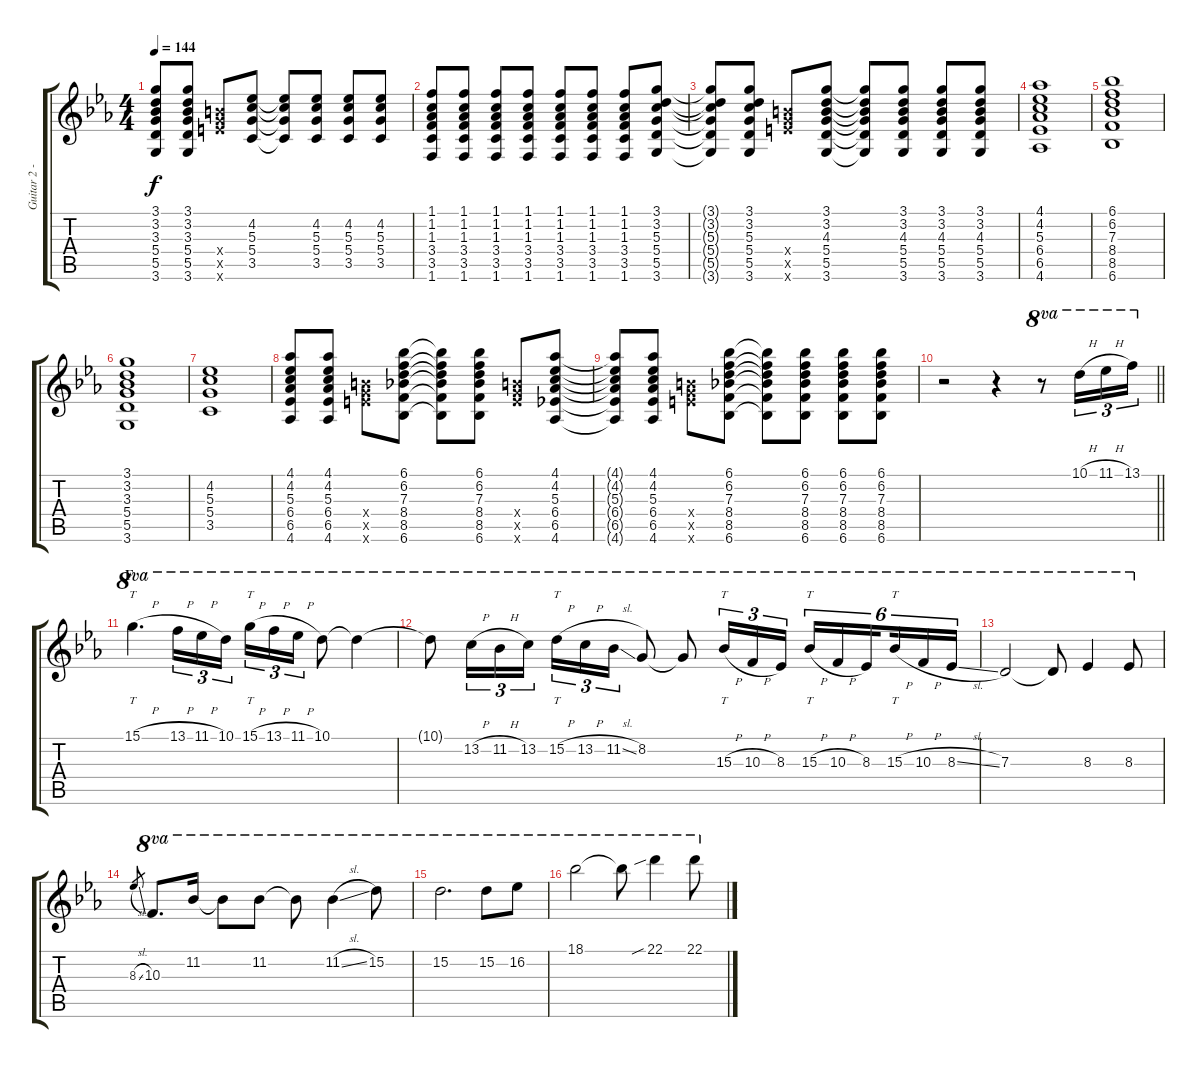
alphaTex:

\track ("Guitar 2 - Shinji" "Guitar 2 -") {instrument distortionguitar}
\staff {score tabs}
\tuning (E4 B3 G3 D3 A2 E2) {hide}
\ts (4 4)
\tempo 144
\clef g2
\ks eb
(3.1{t} 3.2{t} 3.3{t} 5.4{t} 5.5{t} 3.6{t}).8{dy f} (3.1 3.2 3.3 5.4 5.5 3.6).8 (9.4{x} 10.5{x} 12.6{x}).8 (4.2 5.3 5.4 3.5).8 (4.2{t} 5.3{t} 5.4{t} 3.5{t}).8 (4.2 5.3 5.4 3.5).8 (4.2 5.3 5.4 3.5).8 (4.2 5.3 5.4 3.5).8 |
(1.1 1.2 1.3 3.4 3.5 1.6).8 (1.1 1.2 1.3 3.4 3.5 1.6).8 (1.1 1.2 1.3 3.4 3.5 1.6).8 (1.1 1.2 1.3 3.4 3.5 1.6).8 (1.1 1.2 1.3 3.4 3.5 1.6).8 (1.1 1.2 1.3 3.4 3.5 1.6).8 (1.1 1.2 1.3 3.4 3.5 1.6).8 (3.1 3.2 5.3 5.4 5.5 3.6).8 |
(3.1{t} 3.2{t} 5.3{t} 5.4{t} 5.5{t} 3.6{t}).8 (3.1 3.2 5.3 5.4 5.5 3.6).8 (9.4{x} 10.5{x} 12.6{x}).8 (3.1 3.2 4.3 5.4 5.5 3.6).8 (3.1{t} 3.2{t} 4.3{t} 5.4{t} 5.5{t} 3.6{t}).8 (3.1 3.2 4.3 5.4 5.5 3.6).8 (3.1 3.2 4.3 5.4 5.5 3.6).8 (3.1 3.2 4.3 5.4 5.5 3.6).8 |
(4.1 4.2 5.3 6.4 6.5 4.6).1 |
(6.1 6.2 7.3 8.4 8.5 6.6).1 |
(3.1 3.2 3.3 5.4 5.5 3.6).1 |
(4.2 5.3 5.4 3.5).1 |
(4.1 4.2 5.3 6.4 6.5 4.6).8 (4.1 4.2 5.3 6.4 6.5 4.6).8 (9.4{x} 10.5{x} 12.6{x}).8 (6.1 6.2 7.3 8.4 8.5 6.6).8 (6.1{t} 6.2{t} 7.3{t} 8.4{t} 8.5{t} 6.6{t}).8 (6.1 6.2 7.3 8.4 8.5 6.6).8 (9.4{x} 10.5{x} 12.6{x}).8 (4.1 4.2 5.3 6.4 6.5 4.6).8 |
(4.1{t} 4.2{t} 5.3{t} 6.4{t} 6.5{t} 4.6{t}).8 (4.1 4.2 5.3 6.4 6.5 4.6).8 (9.4{x} 10.5{x} 12.6{x}).8 (6.1 6.2 7.3 8.4 8.5 6.6).8 (6.1{t} 6.2{t} 7.3{t} 8.4{t} 8.5{t} 6.6{t}).8 (6.1 6.2 7.3 8.4 8.5 6.6).8 (6.1 6.2 7.3 8.4 8.5 6.6).8 (6.1 6.2 7.3 8.4 8.5 6.6).8 |
\barLineRight lightlight
r.2 r.4 r.8{ot 8va volume 12 balance 8 instrument overdrivenguitar} 10.1{h}.16{tu (3 2) ot 8va} 11.1{h}.16{tu (3 2) ot 8va} 13.1.16{tu (3 2) ot 8va} |
\section ("" "F")
15.1{h}.4{tt d ot 8va} 13.1{h}.16{tu (3 2) ot 8va} 11.1{h}.16{tu (3 2) ot 8va} 10.1.16{tu (3 2) ot 8va} 15.1{h}.16{tt tu (3 2) ot 8va} 13.1{h}.16{tu (3 2) ot 8va} 11.1{h}.16{tu (3 2) ot 8va} 10.1.8{ot 8va} 10.1{t}.4{ot 8va} |
10.1{t}.8{ot 8va} 13.2{h}.16{tu (3 2) ot 8va} 11.2{h}.16{tu (3 2) ot 8va} 13.2.16{tu (3 2) ot 8va} 15.2{h}.16{tt tu (3 2) ot 8va} 13.2{h}.16{tu (3 2) ot 8va} 11.2{sl}.16{tu (3 2) ot 8va} 8.2.8{ot 8va} 8.2{t}.8{ot 8va} 15.3{h}.16{tt tu (3 2) ot 8va} 10.3{h}.16{tu (3 2) ot 8va} 8.3.16{tu (3 2) ot 8va} 15.3{h}.16{tt tu (6 4) ot 8va} 10.3{h}.16{tu (6 4) ot 8va} 8.3.16{tu (6 4) ot 8va beam splitsecondary} 15.3{h}.16{tt tu (6 4) ot 8va} 10.3{h}.16{tu (6 4) ot 8va} 8.3{sl}.16{tu (6 4) ot 8va} |
7.3.2{ot 8va} 7.3{t}.8{ot 8va} 8.3.4{ot 8va} 8.3.8{ot 8va} |
8.3{sl}.8{gr} 10.3.8{d ot 8va} 11.2.16{ot 8va} 11.2{t}.8{ot 8va} 11.2.8{ot 8va} 11.2{t}.8{ot 8va} 11.2{sl}.4{ot 8va} 15.2.8{ot 8va} |
15.2.2{d ot 8va} 15.2.8{ot 8va} 16.2.8{ot 8va} |
18.1.2{ot 8va} 18.1{t}.8{ot 8va} 22.1{sib}.4{ot 8va} 22.1.8{ot 8va}
